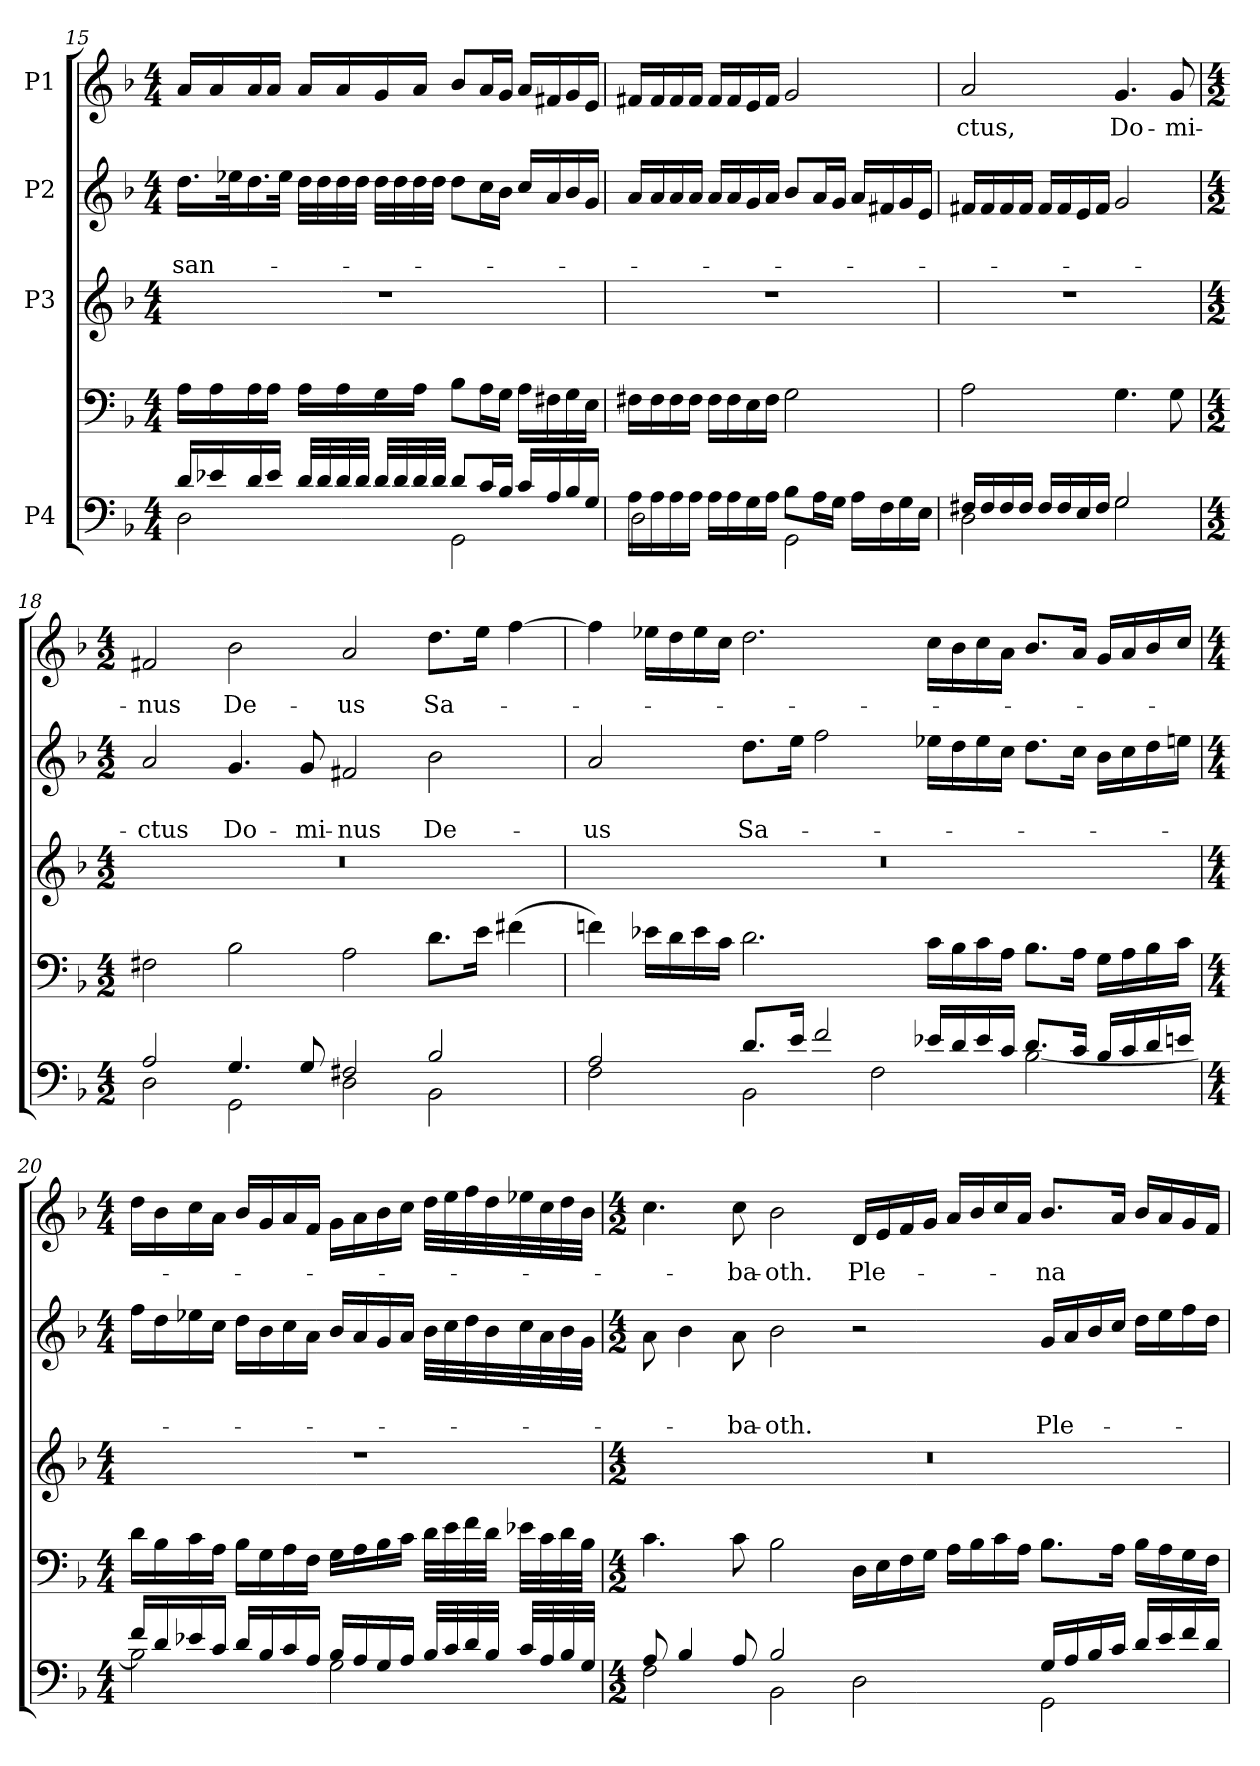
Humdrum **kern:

**kern	**kern	**kern	**kern	**text	**text	**kern	**text
*part4	*part4	*part3	*part2	*part2	*part2	*part1	*part1
*staff5	*staff4	*staff3	*staff2	*staff2	*staff2	*staff1	*staff1
*I"P4	*	*I"P3	*I"P2	*	*	*I"P1	*
!!LO:LB:g=z
*clefF4	*clefF4	*clefG2	*clefG2	*	*	*clefG2	*
*	*	*ITrd7c12	*ITrd7c12	*	*	*ITrd7c12	*
*k[b-]	*k[b-]	*k[b-]	*k[b-]	*	*	*k[b-]	*
*F:	*F:	*F:	*F:	*	*	*F:	*
*M4/4	*M4/4	*M4/4	*M4/4	*	*	*M4/4	*
=15	=15	=15	=15	=15	=15	=15	=15
*^	*^	*	*	*	*	*	*
!	!	!	!	!	!	!	!LO:LY:b	!	!
16d/LL	2D\	16A\LL	1ryy	1r	16.d\LL	.	san-	16A/LL	.
16e-X/	.	16A\	.	.	.	.	.	16A/	.
.	.	.	.	.	32e-X\k	.	.	.	.
16d/	.	16A\	.	.	16.d\	.	.	16A/	.
16e-/JJ	.	16A\JJ	.	.	.	.	.	16A/JJ	.
.	.	.	.	.	32e-\JJk	.	.	.	.
32d/LLL	.	16A\LL	.	.	32d\LLL	.	.	16A/LL	.
32d/	.	.	.	.	32d\	.	.	.	.
32d/	.	16A\	.	.	32d\	.	.	16A/	.
32d/JJJ	.	.	.	.	32d\JJJ	.	.	.	.
32d/LLL	.	16G\	.	.	32d\LLL	.	.	16G/	.
32d/	.	.	.	.	32d\	.	.	.	.
32d/	.	16A\JJ	.	.	32d\	.	.	16A/JJ	.
32d/JJJ	.	.	.	.	32d\JJJ	.	.	.	.
8d/L	2GG\	8B-\L	.	.	8d\L	.	.	8B-/L	.
16c/L	.	16A\L	.	.	16c\L	.	.	16A/L	.
16B-/JJ	.	16G\JJ	.	.	16B-\JJ	.	.	16G/JJ	.
16c/LL	.	16A\LL	.	.	16c/LL	.	.	16A/LL	.
16A/	.	16F#X\	.	.	16A/	.	.	16F#X/	.
16B-/	.	16G\	.	.	16B-/	.	.	16G/	.
16G/JJ	.	16E\JJ	.	.	16G/JJ	.	.	16E/JJ	.
=16	=16	=16	=16	=16	=16	=16	=16	=16	=16
16A\LL	2D\	16F#X\LL	1ryy	1r	16A/LL	.	.	16F#X/LL	.
16A\	.	16F#\	.	.	16A/	.	.	16F#/	.
16A\	.	16F#\	.	.	16A/	.	.	16F#/	.
16A\JJ	.	16F#\JJ	.	.	16A/JJ	.	.	16F#/JJ	.
16A\LL	.	16F#\LL	.	.	16A/LL	.	.	16F#/LL	.
16A\	.	16F#\	.	.	16A/	.	.	16F#/	.
16G\	.	16E\	.	.	16G/	.	.	16E/	.
16A\JJ	.	16F#\JJ	.	.	16A/JJ	.	.	16F#/JJ	.
8B-\L	2GG\	2G\	.	.	8B-/L	.	.	2G/	.
16A\L	.	.	.	.	16A/L	.	.	.	.
16G\JJ	.	.	.	.	16G/JJ	.	.	.	.
16A\LL	.	.	.	.	16A/LL	.	.	.	.
16F\	.	.	.	.	16F#X/	.	.	.	.
16G\	.	.	.	.	16G/	.	.	.	.
16E\JJ	.	.	.	.	16E/JJ	.	.	.	.
!!LO:PB:g=z
=17	=17	=17	=17	=17	=17	=17	=17	=17	=17
!	!	!	!	!	!	!	!	!	!LO:LY:b
16F#X/LL	2D\	2A\	1ryy	1r	16F#X/LL	.	.	2A/	-ctus,
16F#/	.	.	.	.	16F#/	.	.	.	.
16F#/	.	.	.	.	16F#/	.	.	.	.
16F#/JJ	.	.	.	.	16F#/JJ	.	.	.	.
16F#/LL	.	.	.	.	16F#/LL	.	.	.	.
16F#/	.	.	.	.	16F#/	.	.	.	.
16E/	.	.	.	.	16E/	.	.	.	.
16F#/JJ	.	.	.	.	16F#/JJ	.	.	.	.
!	!	!	!	!	!	!	!	!	!LO:LY:b
2G/	2G\	4.G\	.	.	2G/	.	.	4.G/	Do-
!	!	!	!	!	!	!	!	!	!LO:LY:b
.	.	8G\	.	.	.	.	.	8G/	-mi-
=18	=18	=18	=18	=18	=18	=18	=18	=18	=18
*M4/2	*	*M4/2	*	*M4/2	*M4/2	*	*	*M4/2	*
!	!	!	!	!LO:N:vis=1	!	!	!LO:LY:b	!	!LO:LY:b
2A/	2D\	2F#X\	0ryy	0r	2A/	.	-ctus	2F#X/	-nus
!	!	!	!	!	!	!	!LO:LY:b	!	!LO:LY:b
4.G/	2GG\	2B-\	.	.	4.G/	.	Do-	2B-\	De-
!	!	!	!	!	!	!	!LO:LY:b	!	!
8G/	.	.	.	.	8G/	.	-mi-	.	.
!	!	!	!	!	!	!	!LO:LY:b	!	!LO:LY:b
2F#X/	2D\	2A\	.	.	2F#X/	.	-nus	2A/	-us
!	!	!	!	!	!	!	!LO:LY:b	!	!LO:LY:b
2B-/	2BB-\	8.d\L	.	.	2B-\	.	De-	8.d\L	Sa-
.	.	16e\Jk	.	.	.	.	.	16e\Jk	.
.	.	(>4f#X\	.	.	.	.	.	[>4f\	.
!!LO:LB:g=z
=19	=19	=19	=19	=19	=19	=19	=19	=19	=19
!	!	!	!	!LO:N:vis=1	!	!	!LO:LY:b	!	!
2A/	2F\	4fn\)	0ryy	0r	2A/	.	-us	4f\]	.
.	.	16e-X\LL	.	.	.	.	.	16e-X\LL	.
.	.	16d\	.	.	.	.	.	16d\	.
.	.	16e-\	.	.	.	.	.	16e-\	.
.	.	16c\JJ	.	.	.	.	.	16c\JJ	.
!	!	!	!	!	!	!	!LO:LY:b	!	!
8.d/L	2BB-\	2.d\	.	.	8.d\L	.	Sa-	2.d\	.
16e/Jk	.	.	.	.	16e\Jk	.	.	.	.
2f/	.	.	.	.	2f\	.	.	.	.
.	2F\	.	.	.	.	.	.	.	.
16e-X/LL	.	16c\LL	.	.	16e-X\LL	.	.	16c\LL	.
16d/	.	16B-\	.	.	16d\	.	.	16B-\	.
16e-/	.	16c\	.	.	16e-\	.	.	16c\	.
16c/JJ	.	16A\JJ	.	.	16c\JJ	.	.	16A\JJ	.
8.d/L	[<2B-\	8.B-\L	.	.	8.d\L	.	.	8.B-/L	.
16c/Jk	.	16A\Jk	.	.	16c\Jk	.	.	16A/Jk	.
16B-/LL	.	16G\LL	.	.	16B-\LL	.	.	16G/LL	.
16c/	.	16A\	.	.	16c\	.	.	16A/	.
16d/	.	16B-\	.	.	16d\	.	.	16B-/	.
16en/JJ	.	16c\JJ	.	.	16en\JJ	.	.	16c/JJ	.
=20	=20	=20	=20	=20	=20	=20	=20	=20	=20
*M4/4	*	*M4/4	*	*M4/4	*M4/4	*	*	*M4/4	*
16f/LL	2B-\]	16d\LL	1ryy	1r	16f\LL	.	.	16d\LL	.
16d/	.	16B-\	.	.	16d\	.	.	16B-\	.
16e-X/	.	16c\	.	.	16e-X\	.	.	16c\	.
16c/JJ	.	16A\JJ	.	.	16c\JJ	.	.	16A\JJ	.
16d/LL	.	16B-\LL	.	.	16d\LL	.	.	16B-/LL	.
16B-/	.	16G\	.	.	16B-\	.	.	16G/	.
16c/	.	16A\	.	.	16c\	.	.	16A/	.
16A/JJ	.	16F\JJ	.	.	16A\JJ	.	.	16F/JJ	.
16B-/LL	2G\	16G\LL	.	.	16B-/LL	.	.	16G\LL	.
16A/	.	16A\	.	.	16A/	.	.	16A\	.
16G/	.	16B-\	.	.	16G/	.	.	16B-\	.
16A/JJ	.	16c\JJ	.	.	16A/JJ	.	.	16c\JJ	.
32B-/LLL	.	32d\LLL	.	.	32B-\LLL	.	.	32d\LLL	.
32c/	.	32e\	.	.	32c\	.	.	32e\	.
32d/	.	32f\	.	.	32d\	.	.	32f\	.
32B-/JJJ	.	32d\JJJ	.	.	32B-\	.	.	32d\	.
32c/LLL	.	32e-X\LLL	.	.	32c\	.	.	32e-X\	.
32A/	.	32c\	.	.	32A\	.	.	32c\	.
32B-/	.	32d\	.	.	32B-\	.	.	32d\	.
32G/JJJ	.	32B-\JJJ	.	.	32G\JJJ	.	.	32B-\JJJ	.
!!LO:LB:g=z
=21	=21	=21	=21	=21	=21	=21	=21	=21	=21
*M4/2	*	*M4/2	*	*M4/2	*M4/2	*	*	*M4/2	*
!	!	!	!	!LO:N:vis=1	!	!	!	!	!
8A/	2F\	4.c\	0ryy	0r	8A\	.	.	4.c\	.
4B-/	.	.	.	.	4B-\	.	.	.	.
!	!	!	!	!	!	!	!LO:LY:b	!	!LO:LY:b
8A/	.	8c\	.	.	8A\	.	-ba-	8c\	-ba-
!	!	!	!	!	!	!	!LO:LY:b	!	!LO:LY:b
2B-/	2BB-\	2B-\	.	.	2B-\	.	-oth.	2B-\	-oth.
!	!	!	!	!	!	!	!	!	!LO:LY:b
2ryy	2D\	16D\LL	.	.	2r	.	.	16D/LL	Ple-
.	.	16E\	.	.	.	.	.	16E/	.
.	.	16F\	.	.	.	.	.	16F/	.
.	.	16G\JJ	.	.	.	.	.	16G/JJ	.
.	.	16A\LL	.	.	.	.	.	16A/LL	.
.	.	16B-\	.	.	.	.	.	16B-/	.
.	.	16c\	.	.	.	.	.	16c/	.
.	.	16A\JJ	.	.	.	.	.	16A/JJ	.
!	!	!	!	!	!	!	!LO:LY:b	!	!LO:LY:b
16G/LL	2GG\	8.B-\L	.	.	16G/LL	.	Ple-	8.B-/L	-na
16A/	.	.	.	.	16A/	.	.	.	.
16B-/	.	.	.	.	16B-/	.	.	.	.
16c/JJ	.	16A\Jk	.	.	16c/JJ	.	.	16A/Jk	.
16d/LL	.	16B-\LL	.	.	16d\LL	.	.	16B-/LL	.
16e/	.	16A\	.	.	16e\	.	.	16A/	.
16f/	.	16G\	.	.	16f\	.	.	16G/	.
16d/JJ	.	16F\JJ	.	.	16d\JJ	.	.	16F/JJ	.
*v	*v	*	*	*	*	*	*	*	*
*	*v	*v	*	*	*	*	*	*
=	=	=	=	=	=	=	=
*-	*-	*-	*-	*-	*-	*-	*-
